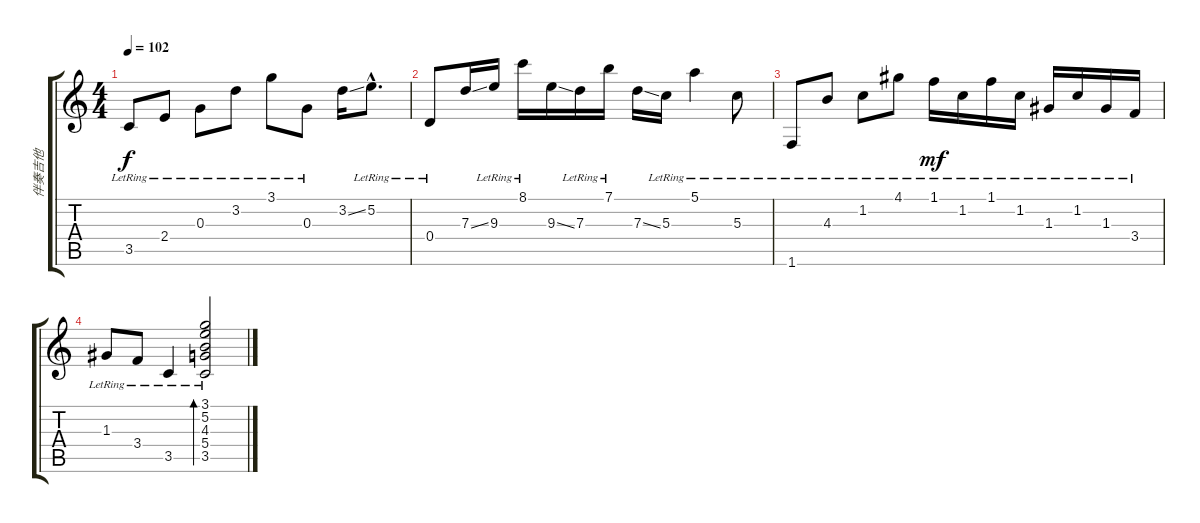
\track ("伴奏吉他" "伴奏吉他") {instrument acousticguitarnylon}
\staff {score tabs}
\tuning (E4 B3 G3 D3 A2 E2) {hide}
\ts (4 4)
\tempo 102
\clef g2
\ks c
3.5{lr}.8{dy f} 2.4{lr}.8 0.3{lr}.8 3.2{lr}.8 3.1{lr}.8 0.3{lr}.8 3.2{ss}.16 5.2{hac lr}.8{d} |
0.4{lr}.8 7.3{ss}.16 9.3{lr}.16 8.1{lr}.16 9.3{ss}.16 7.3{lr}.16 7.1{lr}.16 7.3{ss}.16 5.3{lr}.16 5.1{lr}.4 5.3{lr}.8 |
1.6{lr}.8 4.3{lr}.8 1.2{lr}.8 4.1{lr}.8 1.1{lr}.16{dy mf} 1.2{lr}.16 1.1{lr}.16 1.2{lr}.16 1.3{lr}.16 1.2{lr}.16 1.3{lr}.16 3.4{lr}.16 |
1.3{lr}.8 3.4{lr}.8 3.5{lr}.4 (3.1{lr} 5.2{lr} 4.3{lr} 5.4{lr} 3.5{lr}).2{bd 240}
